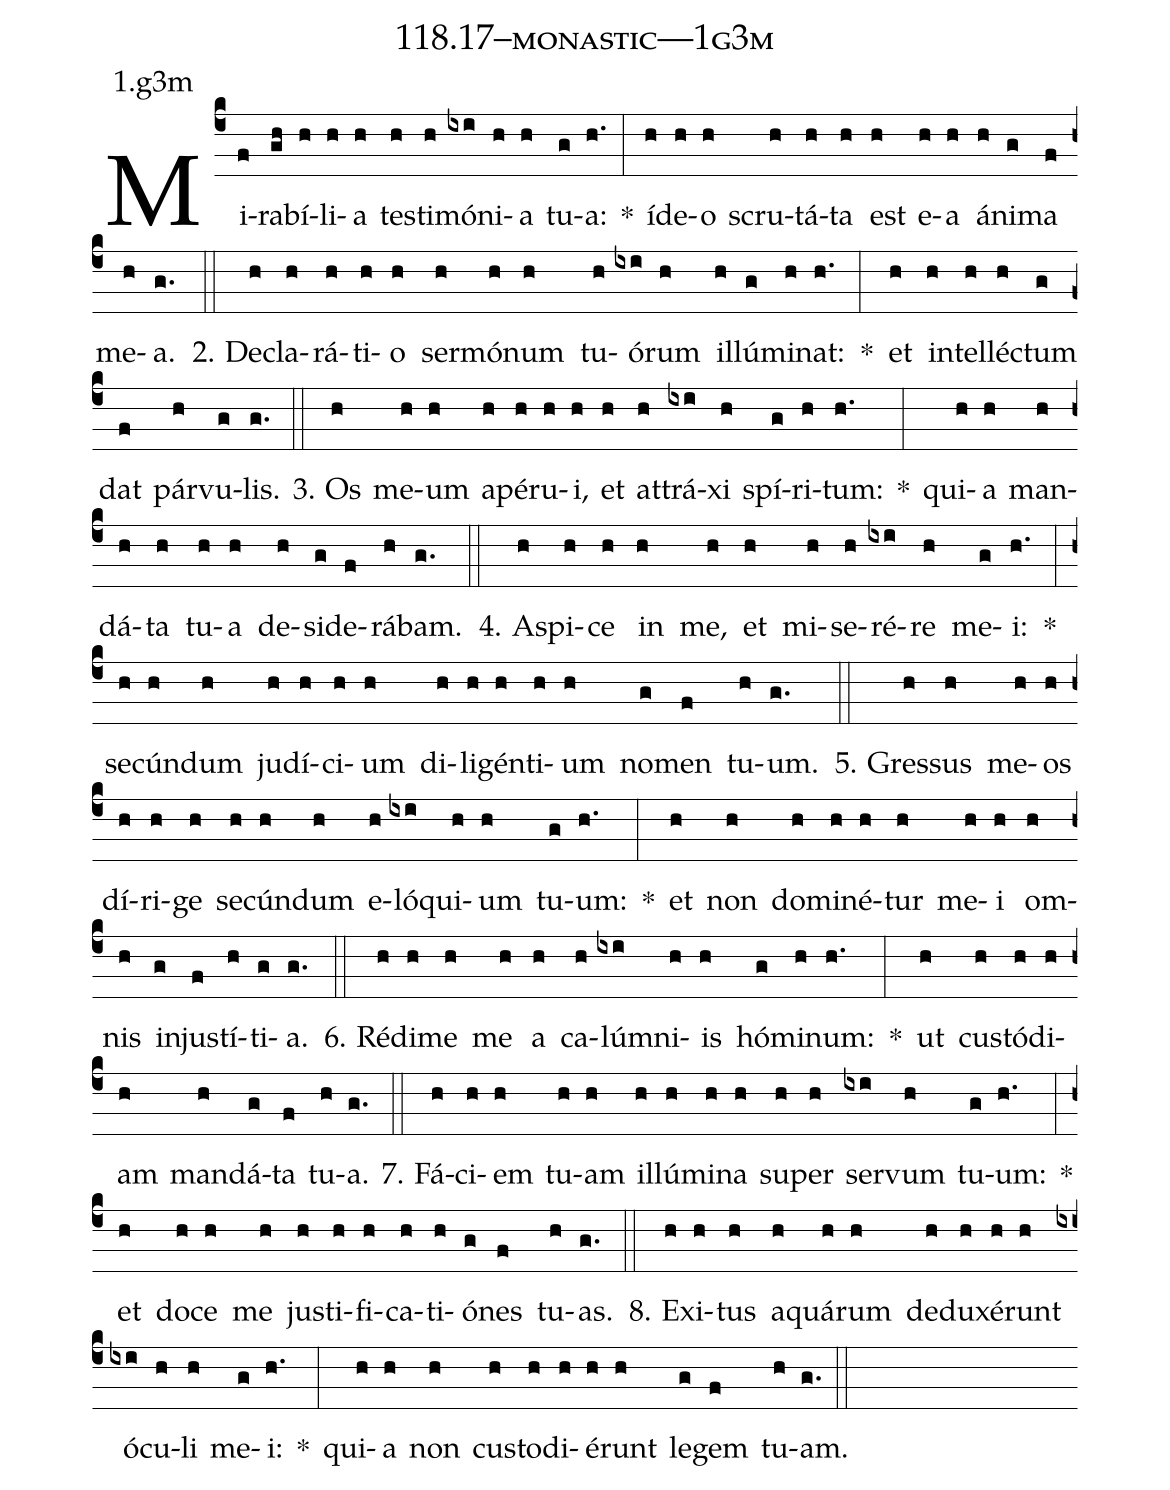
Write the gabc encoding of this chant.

name: 118.17--monastic---1g3m;
annotation: 1.g3m;
%%
(c4)Mi(f)ra(gh)bí(h)li(h)a(h) tes(h)ti(h)mó(ixi)ni(h)a(h) tu(g)a:(h.) *(:) íd(h)e(h)o(h) scru(h)tá(h)ta(h) est(h) e(h)a(h) á(h)ni(g)ma(f) me(h)a.(g.) (::)
2. De(h)cla(h)rá(h)ti(h)o(h) ser(h)mó(h)num(h) tu(h)ó(ixi)rum(h) il(h)lú(g)mi(h)nat:(h.) *(:) et(h) in(h)tel(h)léc(h)tum(g) dat(f) pár(h)vu(g)lis.(g.) (::)
3. Os(h) me(h)um(h) a(h)pé(h)ru(h)i,(h) et(h) at(h)trá(ixi)xi(h) spí(g)ri(h)tum:(h.) *(:) qui(h)a(h) man(h)dá(h)ta(h) tu(h)a(h) de(h)si(g)de(f)rá(h)bam.(g.) (::)
4. A(h)spi(h)ce(h) in(h) me,(h) et(h) mi(h)se(h)ré(ixi)re(h) me(g)i:(h.) *(:) se(h)cún(h)dum(h) ju(h)dí(h)ci(h)um(h) di(h)li(h)gén(h)ti(h)um(h) no(g)men(f) tu(h)um.(g.) (::)
5. Gres(h)sus(h) me(h)os(h) dí(h)ri(h)ge(h) se(h)cún(h)dum(h) e(h)ló(ixi)qui(h)um(h) tu(g)um:(h.) *(:) et(h) non(h) do(h)mi(h)né(h)tur(h) me(h)i(h) om(h)nis(h) in(g)jus(f)tí(h)ti(g)a.(g.) (::)
6. Réd(h)i(h)me(h) me(h) a(h) ca(h)lúm(ixi)ni(h)is(h) hó(g)mi(h)num:(h.) *(:) ut(h) cus(h)tó(h)di(h)am(h) man(h)dá(g)ta(f) tu(h)a.(g.) (::)
7. Fá(h)ci(h)em(h) tu(h)am(h) il(h)lú(h)mi(h)na(h) su(h)per(h) ser(ixi)vum(h) tu(g)um:(h.) *(:) et(h) do(h)ce(h) me(h) jus(h)ti(h)fi(h)ca(h)ti(h)ó(g)nes(f) tu(h)as.(g.) (::)
8. Ex(h)i(h)tus(h) a(h)quá(h)rum(h) de(h)du(h)xé(h)runt(h) ó(ixi)cu(h)li(h) me(g)i:(h.) *(:) qui(h)a(h) non(h) cus(h)to(h)di(h)é(h)runt(h) le(g)gem(f) tu(h)am.(g.) (::)
